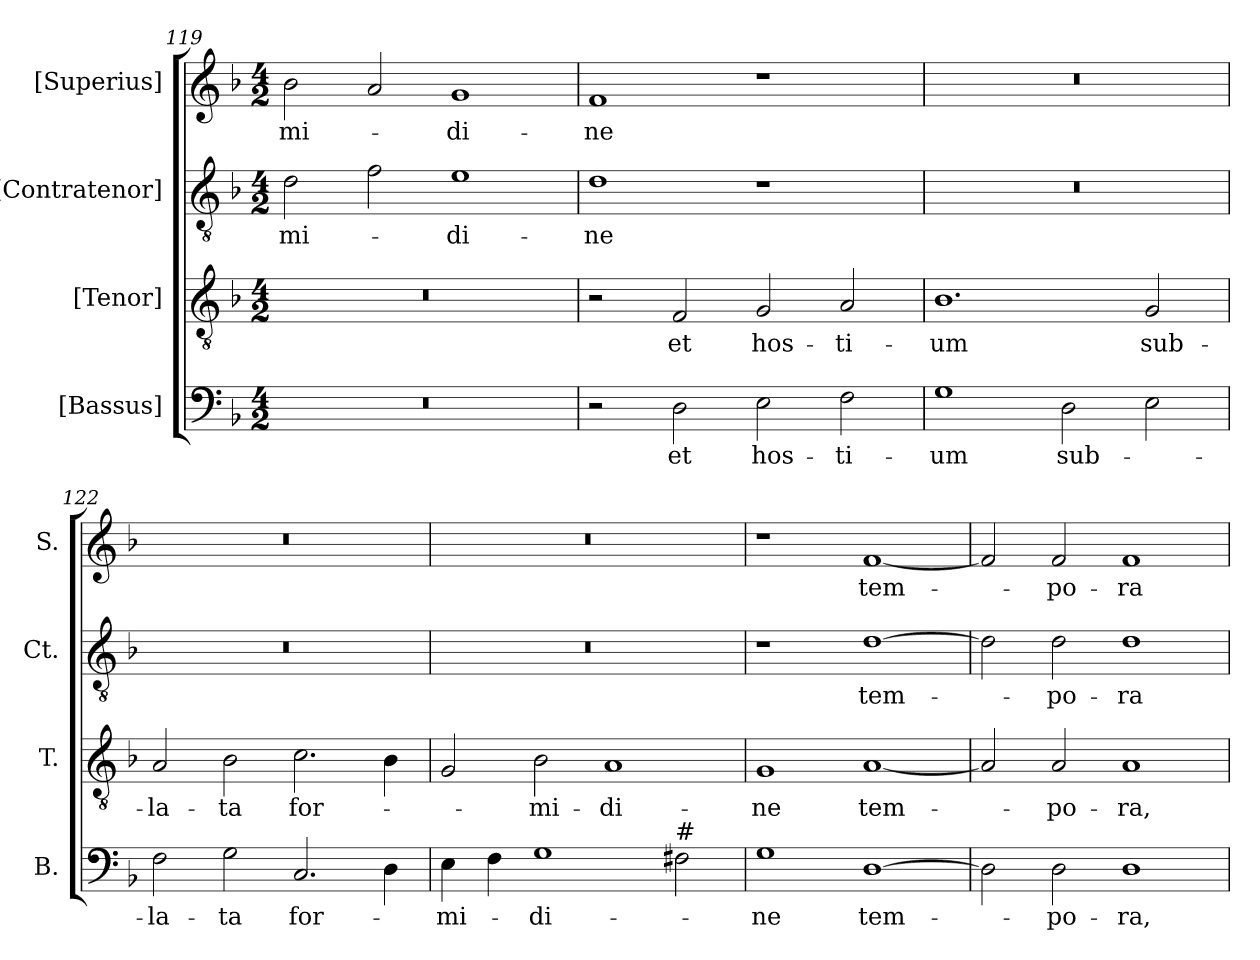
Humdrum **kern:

**kern	**text	**kern	**text	**kern	**text	**kern	**text
*part4	*part4	*part3	*part3	*part2	*part2	*part1	*part1
*staff4	*staff4	*staff3	*staff3	*staff2	*staff2	*staff1	*staff1
*I"[Bassus]	*	*I"[Tenor]	*	*I"[Contratenor]	*	*I"[Superius]	*
*I'B.	*	*I'T.	*	*I'Ct.	*	*I'S.	*
!!LO:PB:g=z
*clefF4	*	*clefGv2	*	*clefGv2	*	*clefG2	*
*	*	*ITrd7c12	*	*ITrd7c12	*	*	*
*k[b-]	*	*k[b-]	*	*k[b-]	*	*k[b-]	*
*F:	*	*F:	*	*F:	*	*F:	*
*M4/2	*	*M4/2	*	*M4/2	*	*M4/2	*
=119	=119	=119	=119	=119	=119	=119	=119
!LO:N:vis=1	!	!LO:N:vis=1	!	!	!	!	!
!	!	!	!	!	!LO:LY:b:color=#000000	!	!
!	!	!	!	!	!	!	!LO:LY:b:color=#000000
0r	.	0r	.	2Di\	-mi-	2b-i\	-mi-
.	.	.	.	2Fi\	.	2ai/	.
!	!	!	!	!	!LO:LY:b:color=#000000	!	!
!	!	!	!	!	!	!	!LO:LY:b:color=#000000
.	.	.	.	1Ei	-di-	1gi	-di-
=120	=120	=120	=120	=120	=120	=120	=120
!	!	!	!	!	!LO:LY:b:color=#000000	!	!
!	!	!	!	!	!	!	!LO:LY:b:color=#000000
2r	.	2r	.	1Di	-ne	1fi	-ne
!	!LO:LY:b:color=#000000	!	!	!	!	!	!
!	!	!	!LO:LY:b:color=#000000	!	!	!	!
2Di\	et	2FFi/	et	.	.	.	.
!	!LO:LY:b:color=#000000	!	!	!	!	!	!
!	!	!	!LO:LY:b:color=#000000	!	!	!	!
2Ei\	hos-	2GGi/	hos-	1r	.	1r	.
!	!LO:LY:b:color=#000000	!	!	!	!	!	!
!	!	!	!LO:LY:b:color=#000000	!	!	!	!
2Fi\	-ti-	2AAi/	-ti-	.	.	.	.
=121	=121	=121	=121	=121	=121	=121	=121
!	!LO:LY:b:color=#000000	!	!	!	!	!	!
!	!	!	!LO:LY:b:color=#000000	!LO:N:vis=1	!	!LO:N:vis=1	!
1Gi	-um	1.BB-i	-um	0r	.	0r	.
!	!LO:LY:b:color=#000000	!	!	!	!	!	!
2Di\	sub-	.	.	.	.	.	.
!	!	!	!LO:LY:b:color=#000000	!	!	!	!
2Ei\	.	2GGi/	sub-	.	.	.	.
=122	=122	=122	=122	=122	=122	=122	=122
!	!LO:LY:b:color=#000000	!	!	!	!	!	!
!	!	!	!LO:LY:b:color=#000000	!LO:N:vis=1	!	!LO:N:vis=1	!
2Fi\	-la-	2AAi/	-la-	0r	.	0r	.
!	!LO:LY:b:color=#000000	!	!	!	!	!	!
!	!	!	!LO:LY:b:color=#000000	!	!	!	!
2Gi\	-ta	2BB-i\	-ta	.	.	.	.
!	!LO:LY:b:color=#000000	!	!	!	!	!	!
!	!	!	!LO:LY:b:color=#000000	!	!	!	!
2.Ci/	for-	2.Ci\	for-	.	.	.	.
4Di\	.	4BB-i\	.	.	.	.	.
=123	=123	=123	=123	=123	=123	=123	=123
!	!LO:LY:b:color=#000000	!	!	!LO:N:vis=1	!	!LO:N:vis=1	!
4Ei\	-mi-	2GGi/	.	0r	.	0r	.
4Fi\	.	.	.	.	.	.	.
!	!LO:LY:b:color=#000000	!	!	!	!	!	!
!	!	!	!LO:LY:b:color=#000000	!	!	!	!
1Gi	-di-	2BB-i\	-mi-	.	.	.	.
!	!	!	!LO:LY:b:color=#000000	!	!	!	!
.	.	1AAi	-di-	.	.	.	.
!LO:TX:a:t=#	!	!	!	!	!	!	!
2F#j\	.	.	.	.	.	.	.
!!LO:LB:g=z
=124	=124	=124	=124	=124	=124	=124	=124
!	!LO:LY:b:color=#000000	!	!	!	!	!	!
!	!	!	!LO:LY:b:color=#000000	!	!	!	!
1Gi	-ne	1GGi	-ne	1r	.	1r	.
!	!LO:LY:b:color=#000000	!	!	!	!	!	!
!	!	!	!LO:LY:b:color=#000000	!	!	!	!
!	!	!	!	!	!LO:LY:b:color=#000000	!	!
!	!	!	!	!	!	!	!LO:LY:b:color=#000000
[>1Di	tem-	[<1AAi	tem-	[>1Di	tem-	[<1fi	tem-
=125	=125	=125	=125	=125	=125	=125	=125
2Di\]	.	2AAi/]	.	2Di\]	.	2fi/]	.
!	!LO:LY:b:color=#000000	!	!	!	!	!	!
!	!	!	!LO:LY:b:color=#000000	!	!	!	!
!	!	!	!	!	!LO:LY:b:color=#000000	!	!
!	!	!	!	!	!	!	!LO:LY:b:color=#000000
2Di\	-po-	2AAi/	-po-	2Di\	-po-	2fi/	-po-
!	!LO:LY:b:color=#000000	!	!	!	!	!	!
!	!	!	!LO:LY:b:color=#000000	!	!	!	!
!	!	!	!	!	!LO:LY:b:color=#000000	!	!
!	!	!	!	!	!	!	!LO:LY:b:color=#000000
1Di	-ra,	1AAi	-ra,	1Di	-ra	1fi	-ra
=	=	=	=	=	=	=	=
*-	*-	*-	*-	*-	*-	*-	*-
